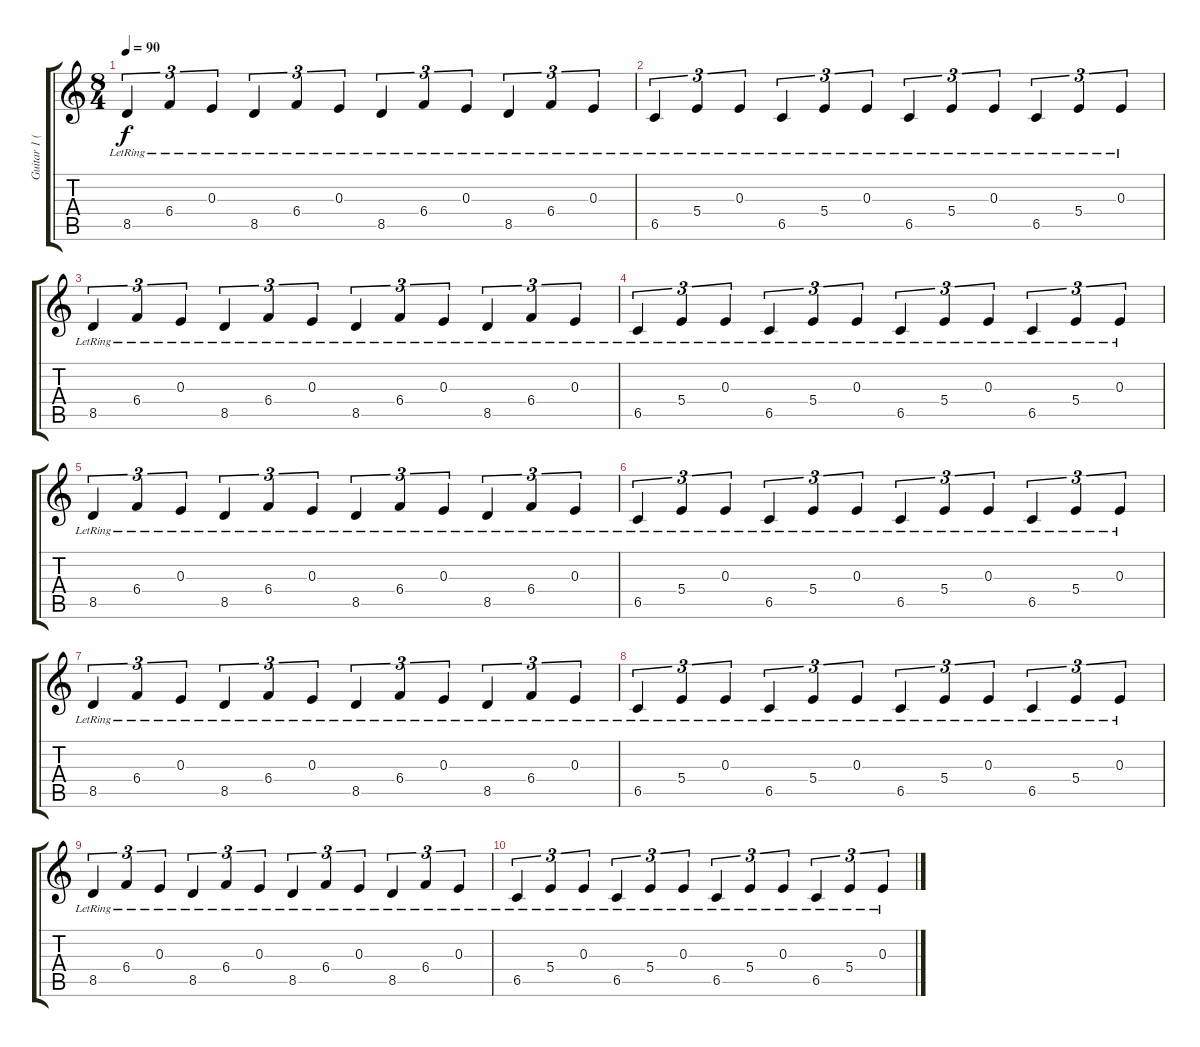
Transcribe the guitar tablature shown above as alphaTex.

\track ("Guitar 1 (Distortion)" "Guitar 1 (") {instrument distortionguitar}
\staff {score tabs}
\tuning (Db4 Ab3 E3 B2 Gb2 Db2) {hide}
\ts (8 4)
\tempo 90
\clef g2
\ks c
8.5{lr}.4{tu (3 2) dy f} 6.4{lr}.4{tu (3 2)} 0.3{lr}.4{tu (3 2)} 8.5{lr}.4{tu (3 2)} 6.4{lr}.4{tu (3 2)} 0.3{lr}.4{tu (3 2)} 8.5{lr}.4{tu (3 2)} 6.4{lr}.4{tu (3 2)} 0.3{lr}.4{tu (3 2)} 8.5{lr}.4{tu (3 2)} 6.4{lr}.4{tu (3 2)} 0.3{lr}.4{tu (3 2)} |
6.5{lr}.4{tu (3 2)} 5.4{lr}.4{tu (3 2)} 0.3{lr}.4{tu (3 2)} 6.5{lr}.4{tu (3 2)} 5.4{lr}.4{tu (3 2)} 0.3{lr}.4{tu (3 2)} 6.5{lr}.4{tu (3 2)} 5.4{lr}.4{tu (3 2)} 0.3{lr}.4{tu (3 2)} 6.5{lr}.4{tu (3 2)} 5.4{lr}.4{tu (3 2)} 0.3{lr}.4{tu (3 2)} |
8.5{lr}.4{tu (3 2)} 6.4{lr}.4{tu (3 2)} 0.3{lr}.4{tu (3 2)} 8.5{lr}.4{tu (3 2)} 6.4{lr}.4{tu (3 2)} 0.3{lr}.4{tu (3 2)} 8.5{lr}.4{tu (3 2)} 6.4{lr}.4{tu (3 2)} 0.3{lr}.4{tu (3 2)} 8.5{lr}.4{tu (3 2)} 6.4{lr}.4{tu (3 2)} 0.3{lr}.4{tu (3 2)} |
6.5{lr}.4{tu (3 2)} 5.4{lr}.4{tu (3 2)} 0.3{lr}.4{tu (3 2)} 6.5{lr}.4{tu (3 2)} 5.4{lr}.4{tu (3 2)} 0.3{lr}.4{tu (3 2)} 6.5{lr}.4{tu (3 2)} 5.4{lr}.4{tu (3 2)} 0.3{lr}.4{tu (3 2)} 6.5{lr}.4{tu (3 2)} 5.4{lr}.4{tu (3 2)} 0.3{lr}.4{tu (3 2)} |
8.5{lr}.4{tu (3 2)} 6.4{lr}.4{tu (3 2)} 0.3{lr}.4{tu (3 2)} 8.5{lr}.4{tu (3 2)} 6.4{lr}.4{tu (3 2)} 0.3{lr}.4{tu (3 2)} 8.5{lr}.4{tu (3 2)} 6.4{lr}.4{tu (3 2)} 0.3{lr}.4{tu (3 2)} 8.5{lr}.4{tu (3 2)} 6.4{lr}.4{tu (3 2)} 0.3{lr}.4{tu (3 2)} |
6.5{lr}.4{tu (3 2)} 5.4{lr}.4{tu (3 2)} 0.3{lr}.4{tu (3 2)} 6.5{lr}.4{tu (3 2)} 5.4{lr}.4{tu (3 2)} 0.3{lr}.4{tu (3 2)} 6.5{lr}.4{tu (3 2)} 5.4{lr}.4{tu (3 2)} 0.3{lr}.4{tu (3 2)} 6.5{lr}.4{tu (3 2)} 5.4{lr}.4{tu (3 2)} 0.3{lr}.4{tu (3 2)} |
8.5{lr}.4{tu (3 2) volume 6} 6.4{lr}.4{tu (3 2)} 0.3{lr}.4{tu (3 2)} 8.5{lr}.4{tu (3 2)} 6.4{lr}.4{tu (3 2)} 0.3{lr}.4{tu (3 2)} 8.5{lr}.4{tu (3 2)} 6.4{lr}.4{tu (3 2)} 0.3{lr}.4{tu (3 2)} 8.5{lr}.4{tu (3 2)} 6.4{lr}.4{tu (3 2)} 0.3{lr}.4{tu (3 2)} |
6.5{lr}.4{tu (3 2)} 5.4{lr}.4{tu (3 2)} 0.3{lr}.4{tu (3 2)} 6.5{lr}.4{tu (3 2)} 5.4{lr}.4{tu (3 2)} 0.3{lr}.4{tu (3 2)} 6.5{lr}.4{tu (3 2)} 5.4{lr}.4{tu (3 2)} 0.3{lr}.4{tu (3 2)} 6.5{lr}.4{tu (3 2)} 5.4{lr}.4{tu (3 2)} 0.3{lr}.4{tu (3 2)} |
8.5{lr}.4{tu (3 2) volume 0} 6.4{lr}.4{tu (3 2)} 0.3{lr}.4{tu (3 2)} 8.5{lr}.4{tu (3 2)} 6.4{lr}.4{tu (3 2)} 0.3{lr}.4{tu (3 2)} 8.5{lr}.4{tu (3 2)} 6.4{lr}.4{tu (3 2)} 0.3{lr}.4{tu (3 2)} 8.5{lr}.4{tu (3 2)} 6.4{lr}.4{tu (3 2)} 0.3{lr}.4{tu (3 2)} |
6.5{lr}.4{tu (3 2)} 5.4{lr}.4{tu (3 2)} 0.3{lr}.4{tu (3 2)} 6.5{lr}.4{tu (3 2)} 5.4{lr}.4{tu (3 2)} 0.3{lr}.4{tu (3 2)} 6.5{lr}.4{tu (3 2)} 5.4{lr}.4{tu (3 2)} 0.3{lr}.4{tu (3 2)} 6.5{lr}.4{tu (3 2)} 5.4{lr}.4{tu (3 2)} 0.3{lr}.4{tu (3 2)}
